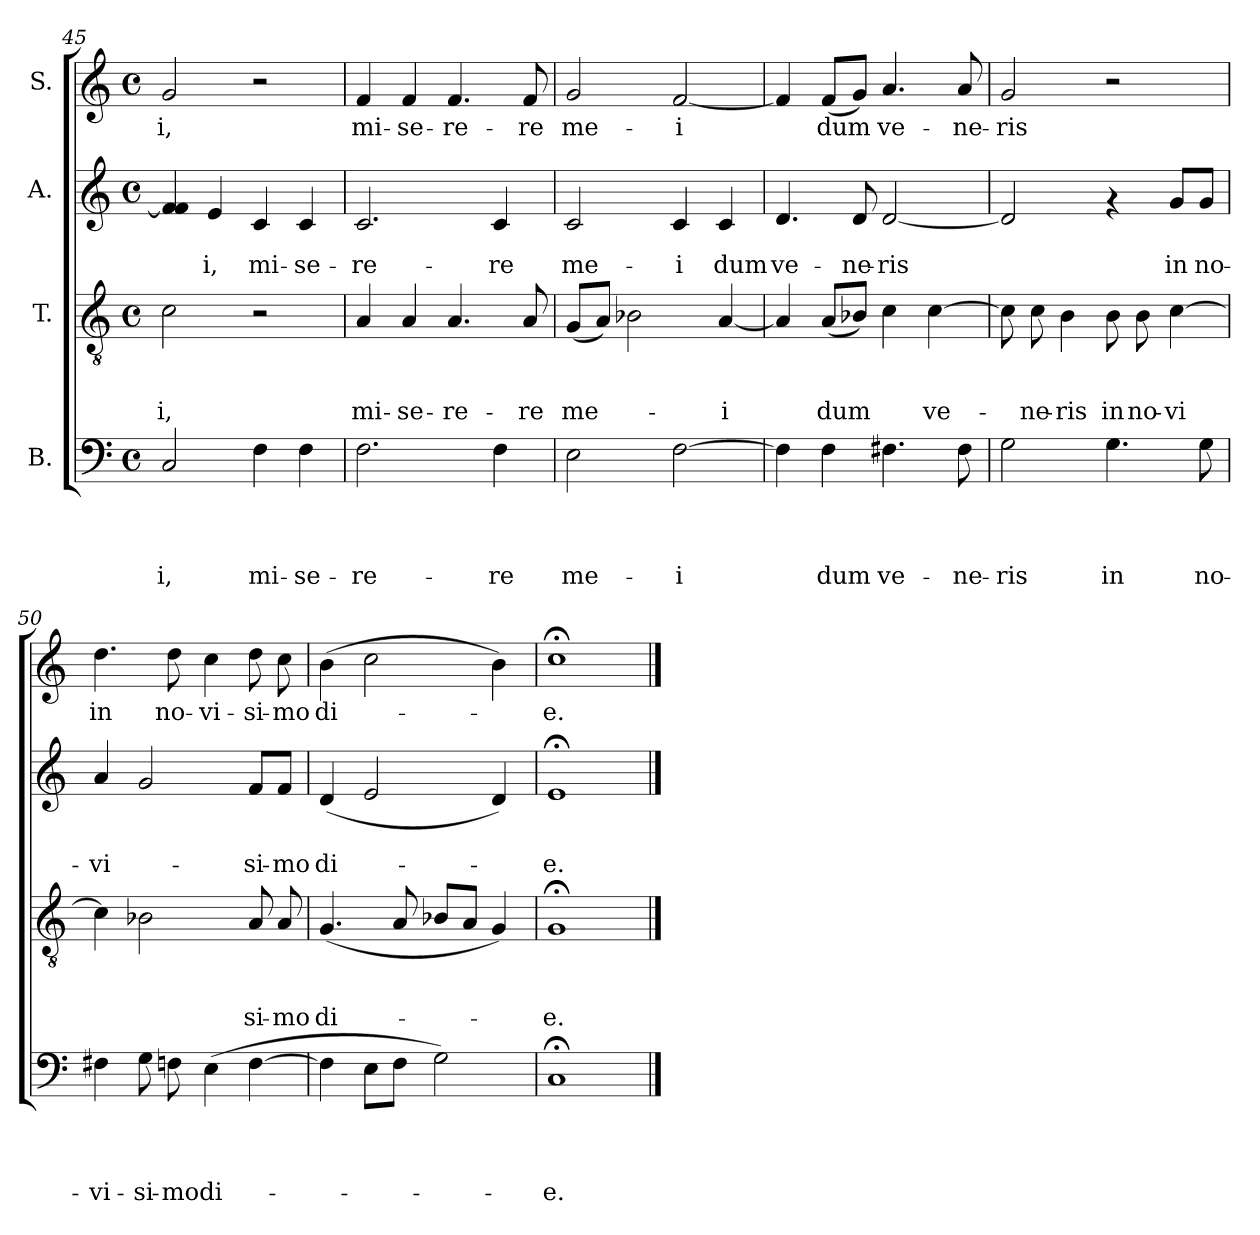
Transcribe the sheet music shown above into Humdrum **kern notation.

**kern	**text	**text	**text	**text	**kern	**text	**text	**text	**kern	**text	**text	**kern	**text
*part4	*part4	*part4	*part4	*part4	*part3	*part3	*part3	*part3	*part2	*part2	*part2	*part1	*part1
*staff4	*staff4	*staff4	*staff4	*staff4	*staff3	*staff3	*staff3	*staff3	*staff2	*staff2	*staff2	*staff1	*staff1
*I"B.	*	*	*	*	*I"T.	*	*	*	*I"A.	*	*	*I"S.	*
*clefF4	*	*	*	*	*clefGv2	*	*	*	*clefG2	*	*	*clefG2	*
*k[]	*	*	*	*	*k[]	*	*	*	*k[]	*	*	*k[]	*
*C:	*	*	*	*	*C:	*	*	*	*C:	*	*	*C:	*
*M4/4	*	*	*	*	*M4/4	*	*	*	*M4/4	*	*	*M4/4	*
*met(c)	*	*	*	*	*met(c)	*	*	*	*met(c)	*	*	*met(c)	*
=45	=45	=45	=45	=45	=45	=45	=45	=45	=45	=45	=45	=45	=45
!	!	!	!	!LO:LY:b	!	!	!	!LO:LY:b	!	!	!	!	!LO:LY:b
2C/	.	.	.	-i,	2c\	.	.	-i,	4f/] 4f/	.	.	2g/	-i,
!	!	!	!	!	!	!	!	!	!	!	!LO:LY:b	!	!
.	.	.	.	.	.	.	.	.	4e/	.	-i,	.	.
!	!	!	!	!LO:LY:b	!	!	!	!	!	!	!LO:LY:b	!	!
4F\	.	.	.	mi-	2r	.	.	.	4c/	.	mi-	2r	.
!	!	!	!	!LO:LY:b	!	!	!	!	!	!	!LO:LY:b	!	!
4F\	.	.	.	-se-	.	.	.	.	4c/	.	-se-	.	.
!!LO:LB:g=z
=46	=46	=46	=46	=46	=46	=46	=46	=46	=46	=46	=46	=46	=46
!	!	!	!	!LO:LY:b	!	!	!	!LO:LY:b	!	!	!LO:LY:b	!	!LO:LY:b
2.F\	.	.	.	-re-	4A/	.	.	mi-	2.c/	.	-re-	4f/	mi-
!	!	!	!	!	!	!	!	!LO:LY:b	!	!	!	!	!LO:LY:b
.	.	.	.	.	4A/	.	.	-se-	.	.	.	4f/	-se-
!	!	!	!	!	!	!	!	!LO:LY:b	!	!	!	!	!LO:LY:b
.	.	.	.	.	4.A/	.	.	-re-	.	.	.	4.f/	-re-
!	!	!	!	!LO:LY:b	!	!	!	!	!	!	!LO:LY:b	!	!
4F\	.	.	.	-re	.	.	.	.	4c/	.	-re	.	.
!	!	!	!	!	!	!	!	!LO:LY:b	!	!	!	!	!LO:LY:b
.	.	.	.	.	8A/	.	.	-re	.	.	.	8f/	-re
=47	=47	=47	=47	=47	=47	=47	=47	=47	=47	=47	=47	=47	=47
!	!	!	!	!LO:LY:b	!	!	!	!LO:LY:b	!	!	!LO:LY:b	!	!LO:LY:b
2E\	.	.	.	me-	(>8G/L	.	.	me-	2c/	.	me-	2g/	me-
.	.	.	.	.	8A/J)	.	.	.	.	.	.	.	.
.	.	.	.	.	2B-X\	.	.	.	.	.	.	.	.
!	!	!	!	!LO:LY:b	!	!	!	!	!	!	!LO:LY:b	!	!LO:LY:b
[>2F\	.	.	.	-i	.	.	.	.	4c/	.	-i	[>2f/	-i
!	!	!	!	!	!	!	!	!LO:LY:b	!	!	!LO:LY:b	!	!
.	.	.	.	.	[>4A/	.	.	-i	4c/	.	dum	.	.
=48	=48	=48	=48	=48	=48	=48	=48	=48	=48	=48	=48	=48	=48
!	!	!	!	!	!	!	!	!	!	!	!LO:LY:b	!	!
4F\]	.	.	.	.	4A/]	.	.	.	4.d/	.	ve-	4f/]	.
!	!	!	!	!LO:LY:b	!	!	!	!LO:LY:b	!	!	!	!	!LO:LY:b
4F\	.	.	.	dum	(>8A/L	.	.	dum	.	.	.	(<8f/L	dum
!	!	!	!	!	!	!	!	!	!	!	!LO:LY:b	!	!
.	.	.	.	.	8B-X/J)	.	.	.	8d/	.	-ne-	8g/J)	.
!	!	!	!	!LO:LY:b	!	!	!	!	!	!	!LO:LY:b	!	!LO:LY:b
4.F#X\	.	.	.	ve-	4c\	.	.	.	[>2d/	.	-ris	4.a/	ve-
!	!	!	!	!	!	!	!	!LO:LY:b	!	!	!	!	!
.	.	.	.	.	[>4c\	.	.	ve-	.	.	.	.	.
!	!	!	!	!LO:LY:b	!	!	!	!	!	!	!	!	!LO:LY:b
8F#\	.	.	.	-ne-	.	.	.	.	.	.	.	8a/	-ne-
=49	=49	=49	=49	=49	=49	=49	=49	=49	=49	=49	=49	=49	=49
!	!	!	!	!LO:LY:b	!	!	!	!	!	!	!	!	!LO:LY:b
2G\	.	.	.	-ris	8c\]	.	.	.	2d/]	.	.	2g/	-ris
!	!	!	!	!	!	!	!	!LO:LY:b	!	!	!	!	!
.	.	.	.	.	8c\	.	.	-ne-	.	.	.	.	.
!	!	!	!	!	!	!	!	!LO:LY:b	!	!	!	!	!
.	.	.	.	.	4B\	.	.	-ris	.	.	.	.	.
!	!	!	!	!LO:LY:b	!	!	!	!LO:LY:b	!	!	!	!	!
4.G\	.	.	.	in	8B\	.	.	in	4rf	.	.	2r	.
!	!	!	!	!	!	!	!	!LO:LY:b	!	!	!	!	!
.	.	.	.	.	8B\	.	.	no-	.	.	.	.	.
!	!	!	!	!	!	!	!	!LO:LY:b	!	!	!LO:LY:b	!	!
.	.	.	.	.	[<4c\	.	.	-vi	8g/L	.	in	.	.
!	!	!	!	!LO:LY:b	!	!	!	!	!	!	!LO:LY:b	!	!
8G\	.	.	.	no-	.	.	.	.	8g/J	.	no-	.	.
!!LO:PB:g=z
=50	=50	=50	=50	=50	=50	=50	=50	=50	=50	=50	=50	=50	=50
!	!	!	!	!LO:LY:b	!	!	!	!	!	!	!LO:LY:b	!	!LO:LY:b
4F#X\	.	.	.	-vi-	4c\]	.	.	.	4a/	.	-vi-	4.dd\	in
!	!	!	!	!LO:LY:b	!	!	!	!	!	!	!	!	!
8G\	.	.	.	-si-	2B-X\	.	.	.	2g/	.	.	.	.
!	!	!	!	!LO:LY:b	!	!	!	!	!	!	!	!	!LO:LY:b
8Fn\	.	.	.	-mo	.	.	.	.	.	.	.	8dd\	no-
!	!	!	!	!LO:LY:b	!	!	!	!	!	!	!	!	!LO:LY:b
(>4E\	.	.	.	di-	.	.	.	.	.	.	.	4cc\	-vi-
!	!	!	!	!	!	!	!	!LO:LY:b	!	!	!LO:LY:b	!	!LO:LY:b
[>4F\	.	.	.	.	8A/	.	.	si-	8f/L	.	-si-	8dd\	-si-
!	!	!	!	!	!	!	!	!LO:LY:b	!	!	!LO:LY:b	!	!LO:LY:b
.	.	.	.	.	8A/	.	.	-mo	8f/J	.	-mo	8cc\	-mo
=51	=51	=51	=51	=51	=51	=51	=51	=51	=51	=51	=51	=51	=51
!	!	!	!	!	!	!	!	!LO:LY:b	!	!	!LO:LY:b	!	!LO:LY:b
4F\]	.	.	.	.	(>4.G/	.	.	di-	(>4d/	.	di-	(>4b\	di-
8E\L	.	.	.	.	.	.	.	.	2e/	.	.	2cc\	.
8F\J	.	.	.	.	8A/	.	.	.	.	.	.	.	.
2G\)	.	.	.	.	8B-X/L	.	.	.	.	.	.	.	.
.	.	.	.	.	8A/J	.	.	.	.	.	.	.	.
.	.	.	.	.	4G/)	.	.	.	4d/)	.	.	4b\)	.
=52	=52	=52	=52	=52	=52	=52	=52	=52	=52	=52	=52	=52	=52
!	!	!	!	!LO:LY:b	!	!	!	!LO:LY:b	!	!	!LO:LY:b	!	!LO:LY:b
1C;<	.	.	.	-e.	1G;<	.	.	-e.	1e;<	.	-e.	1cc;	-e.
==	==	==	==	==	==	==	==	==	==	==	==	==	==
*-	*-	*-	*-	*-	*-	*-	*-	*-	*-	*-	*-	*-	*-
